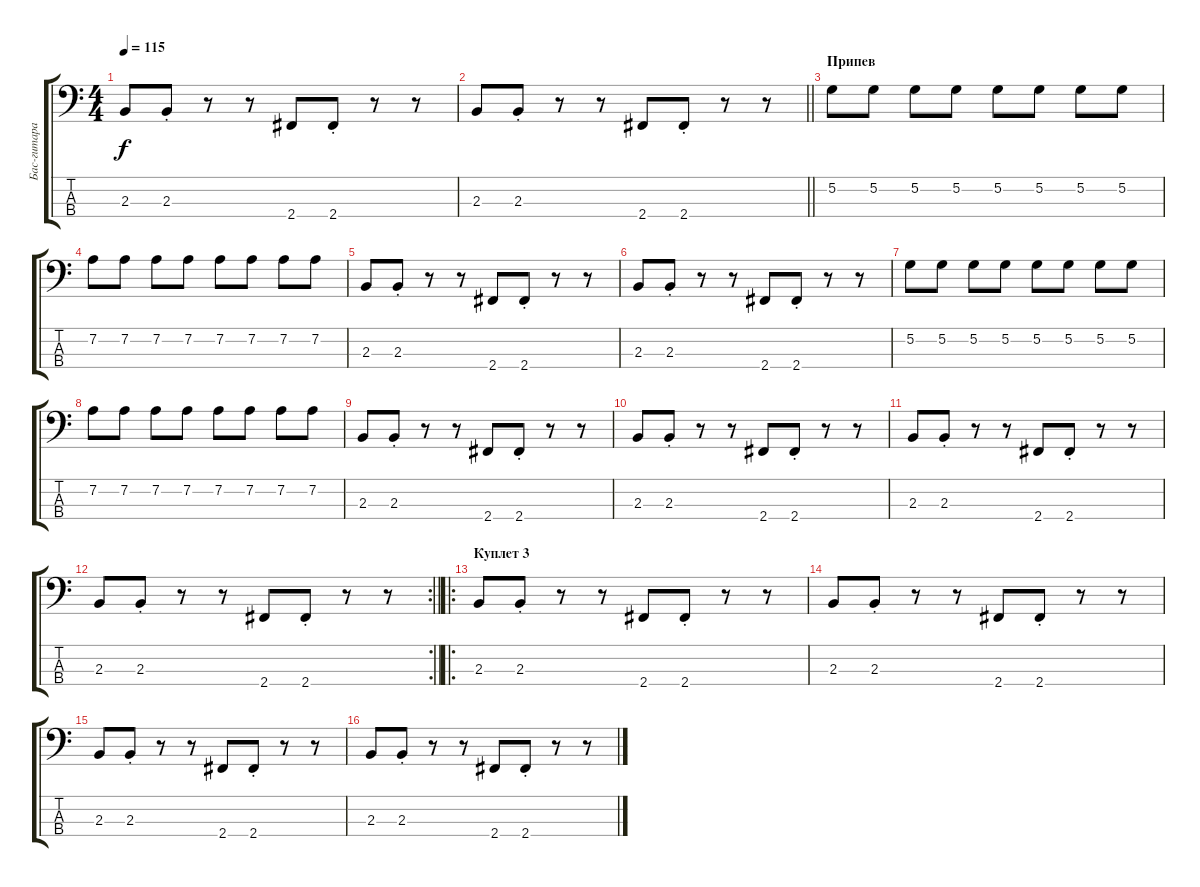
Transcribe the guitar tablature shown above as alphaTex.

\track ("Бас-гитара" "Бас-гитара") {instrument electricbassfinger}
\staff {score tabs}
\tuning (G2 D2 A1 E1) {hide}
\ts (4 4)
\tempo 115
\clef f4
\ks c
2.3.8{dy f} 2.3{st}.8 r.8 r.8 2.4.8 2.4{st}.8 r.8 r.8 |
\barLineRight lightlight
2.3.8 2.3{st}.8 r.8 r.8 2.4.8 2.4{st}.8 r.8 r.8 |
\section ("" "Припев")
5.2.8 5.2.8 5.2.8 5.2.8 5.2.8 5.2.8 5.2.8 5.2.8 |
7.2.8 7.2.8 7.2.8 7.2.8 7.2.8 7.2.8 7.2.8 7.2.8 |
2.3.8 2.3{st}.8 r.8 r.8 2.4.8 2.4{st}.8 r.8 r.8 |
2.3.8 2.3{st}.8 r.8 r.8 2.4.8 2.4{st}.8 r.8 r.8 |
5.2.8 5.2.8 5.2.8 5.2.8 5.2.8 5.2.8 5.2.8 5.2.8 |
7.2.8 7.2.8 7.2.8 7.2.8 7.2.8 7.2.8 7.2.8 7.2.8 |
2.3.8 2.3{st}.8 r.8 r.8 2.4.8 2.4{st}.8 r.8 r.8 |
2.3.8 2.3{st}.8 r.8 r.8 2.4.8 2.4{st}.8 r.8 r.8 |
2.3.8 2.3{st}.8 r.8 r.8 2.4.8 2.4{st}.8 r.8 r.8 |
\rc 2
\barLineRight lightlight
2.3.8 2.3{st}.8 r.8 r.8 2.4.8 2.4{st}.8 r.8 r.8 |
\ro
\section ("" "Куплет 3")
2.3.8 2.3{st}.8 r.8 r.8 2.4.8 2.4{st}.8 r.8 r.8 |
2.3.8 2.3{st}.8 r.8 r.8 2.4.8 2.4{st}.8 r.8 r.8 |
2.3.8 2.3{st}.8 r.8 r.8 2.4.8 2.4{st}.8 r.8 r.8 |
2.3.8 2.3{st}.8 r.8 r.8 2.4.8 2.4{st}.8 r.8 r.8
